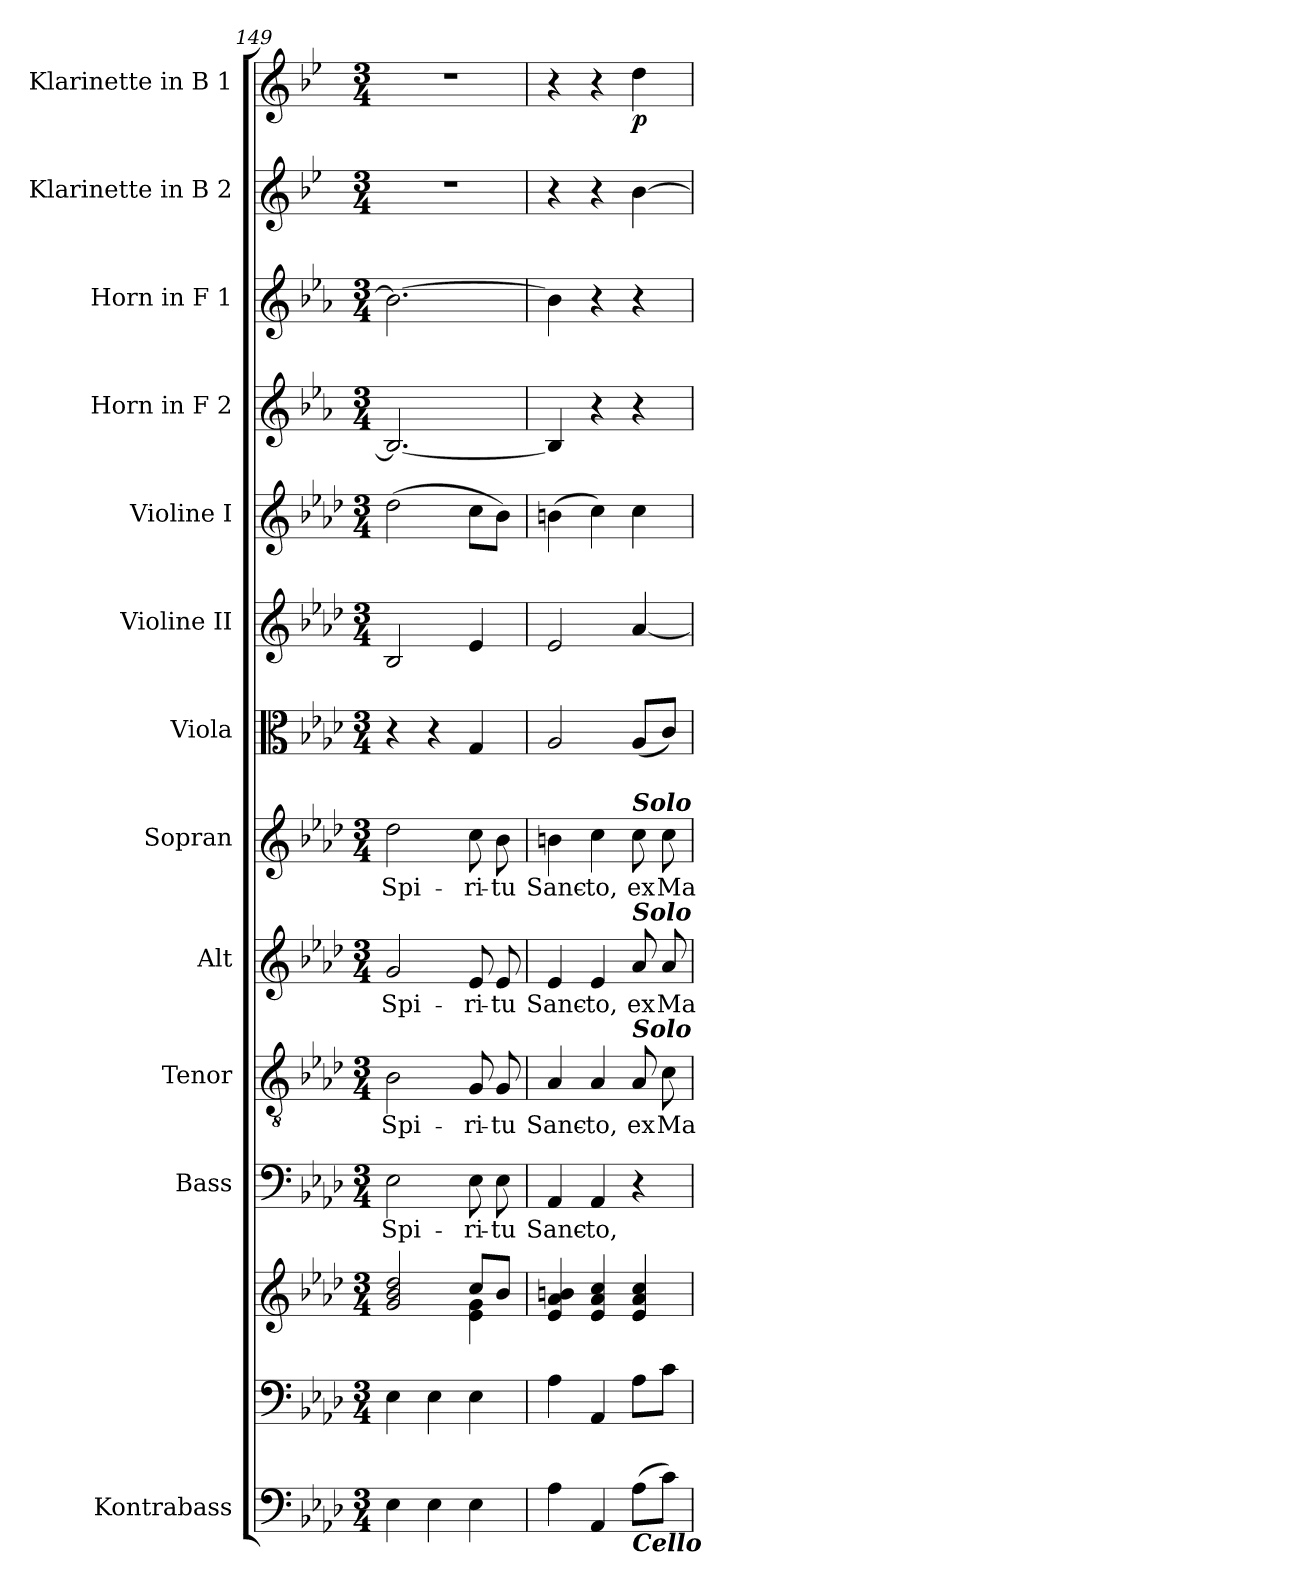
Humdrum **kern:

**kern	**kern	**kern	**kern	**text	**kern	**text	**kern	**text	**kern	**text	**kern	**kern	**kern	**kern	**kern	**kern	**kern	**dynam
*part13	*part12	*part12	*part11	*part11	*part10	*part10	*part9	*part9	*part8	*part8	*part7	*part6	*part5	*part4	*part3	*part2	*part1	*part1
*staff14	*staff13	*staff12	*staff11	*staff11	*staff10	*staff10	*staff9	*staff9	*staff8	*staff8	*staff7	*staff6	*staff5	*staff4	*staff3	*staff2	*staff1	*staff1
*I"Kontrabass	*	*	*I"Bass	*	*I"Tenor	*	*I"Alt	*	*I"Sopran	*	*I"Viola	*I"Violine II	*I"Violine I	*I"Horn in F 2	*I"Horn in F 1	*I"Klarinette in B 2	*I"Klarinette in B 1	*
*I'Kb.	*	*	*I'B	*	*I'T	*	*I'A	*	*I'S	*	*I'Vla.	*I'Vl. II	*I'Vl. I	*I'Hrn. 2	*I'Hrn. 1	*	*	*
*clefF4	*clefF4	*clefG2	*clefF4	*	*clefGv2	*	*clefG2	*	*clefG2	*	*clefC3	*clefG2	*clefG2	*clefG2	*clefG2	*clefG2	*clefG2	*
*ITrd7c12	*	*	*	*	*	*	*	*	*	*	*	*	*	*ITrd4c7	*ITrd4c7	*ITrd1c2	*ITrd1c2	*
*k[b-e-a-d-]	*k[b-e-a-d-]	*k[b-e-a-d-]	*k[b-e-a-d-]	*	*k[b-e-a-d-]	*	*k[b-e-a-d-]	*	*k[b-e-a-d-]	*	*k[b-e-a-d-]	*k[b-e-a-d-]	*k[b-e-a-d-]	*k[b-e-a-d-]	*k[b-e-a-d-]	*k[b-e-a-d-]	*k[b-e-a-d-]	*
*A-:	*A-:	*A-:	*A-:	*	*A-:	*	*A-:	*	*A-:	*	*A-:	*A-:	*A-:	*A-:	*A-:	*A-:	*A-:	*
*M3/4	*M3/4	*M3/4	*M3/4	*	*M3/4	*	*M3/4	*	*M3/4	*	*M3/4	*M3/4	*M3/4	*M3/4	*M3/4	*M3/4	*M3/4	*
=149	=149	=149	=149	=149	=149	=149	=149	=149	=149	=149	=149	=149	=149	=149	=149	=149	=149	=149
*	*	*^	*	*	*	*	*	*	*	*	*	*	*	*	*	*	*	*
!	!	!	!	!	!LO:LY:b	!	!LO:LY:b	!	!LO:LY:b	!	!LO:LY:b	!	!	!	!	!	!	!	!
4EE-\	4E-\	2g/ 2b-/ 2dd-/	2ryy	2E-\	Spi-	2B-\	Spi-	2g/	Spi-	2dd-\	Spi-	4r	2B-/	(>2dd-\	2.E-/_	2.e-\_	2.r	2.r	.
4EE-\	4E-\	.	.	.	.	.	.	.	.	.	.	4r	.	.	.	.	.	.	.
!	!	!	!	!	!LO:LY:b	!	!LO:LY:b	!	!LO:LY:b	!	!LO:LY:b	!	!	!	!	!	!	!	!
4EE-\	4E-\	8cc/L	4e-\ 4g\	8E-\	-ri-	8G/	-ri-	8e-/	-ri-	8cc\	-ri-	4G/	4e-/	8cc\L	.	.	.	.	.
!	!	!	!	!	!LO:LY:b	!	!LO:LY:b	!	!LO:LY:b	!	!LO:LY:b	!	!	!	!	!	!	!	!
.	.	8b-/J	.	8E-\	-tu	8G/	-tu	8e-/	-tu	8b-\	-tu	.	.	8b-\J)	.	.	.	.	.
*	*	*v	*v	*	*	*	*	*	*	*	*	*	*	*	*	*	*	*	*
=150	=150	=150	=150	=150	=150	=150	=150	=150	=150	=150	=150	=150	=150	=150	=150	=150	=150	=150
!	!	!	!	!LO:LY:b	!	!LO:LY:b	!	!LO:LY:b	!	!LO:LY:b	!	!	!	!	!	!	!	!
4AA-\	4A-\	4e-/ 4a-/ 4bn/	4AA-/	Sanc-	4A-/	Sanc-	4e-/	Sanc-	4bn\	Sanc-	2A-/	2e-/	(>4bn\	4E-/]	4e-\]	4r	4r	.
!	!	!	!	!LO:LY:b	!	!LO:LY:b	!	!LO:LY:b	!	!LO:LY:b	!	!	!	!	!	!	!	!
4AAA-/	4AA-/	4e-/ 4a-/ 4cc/	4AA-/	-to,	4A-/	-to,	4e-/	-to,	4cc\	-to,	.	.	4cc\)	4r	4r	4r	4r	.
!	!	!	!	!	!	!	!	!	!LO:TX:a:Bi:t=Solo	!	!	!	!	!	!	!	!	!
!	!	!	!	!	!	!	!LO:TX:a:Bi:t=Solo	!	!	!	!	!	!	!	!	!	!	!
!	!	!	!	!	!LO:TX:a:Bi:t=Solo	!	!	!	!	!	!	!	!	!	!	!	!	!
!LO:TX:b:Bi:t=Cello	!	!	!	!	!	!	!	!	!	!	!	!	!	!	!	!	!	!
!	!	!	!	!	!	!LO:LY:b	!	!LO:LY:b	!	!LO:LY:b	!	!	!	!	!	!	!	!LO:DY:b
(>8AA-\L	8A-\L	4e-/ 4a-/ 4cc/	4r	.	8A-/	ex	8a-/	ex	8cc\	ex	(<8A-/L	[4a-/	4cc\	4r	4r	[4a-\	4cc\	p
!	!	!	!	!	!	!LO:LY:b	!	!LO:LY:b	!	!LO:LY:b	!	!	!	!	!	!	!	!
8C\J)	8c\J	.	.	.	8c\	Ma-	8a-/	Ma-	8cc\	Ma-	8c/J)	.	.	.	.	.	.	.
=	=	=	=	=	=	=	=	=	=	=	=	=	=	=	=	=	=	=
*-	*-	*-	*-	*-	*-	*-	*-	*-	*-	*-	*-	*-	*-	*-	*-	*-	*-	*-
